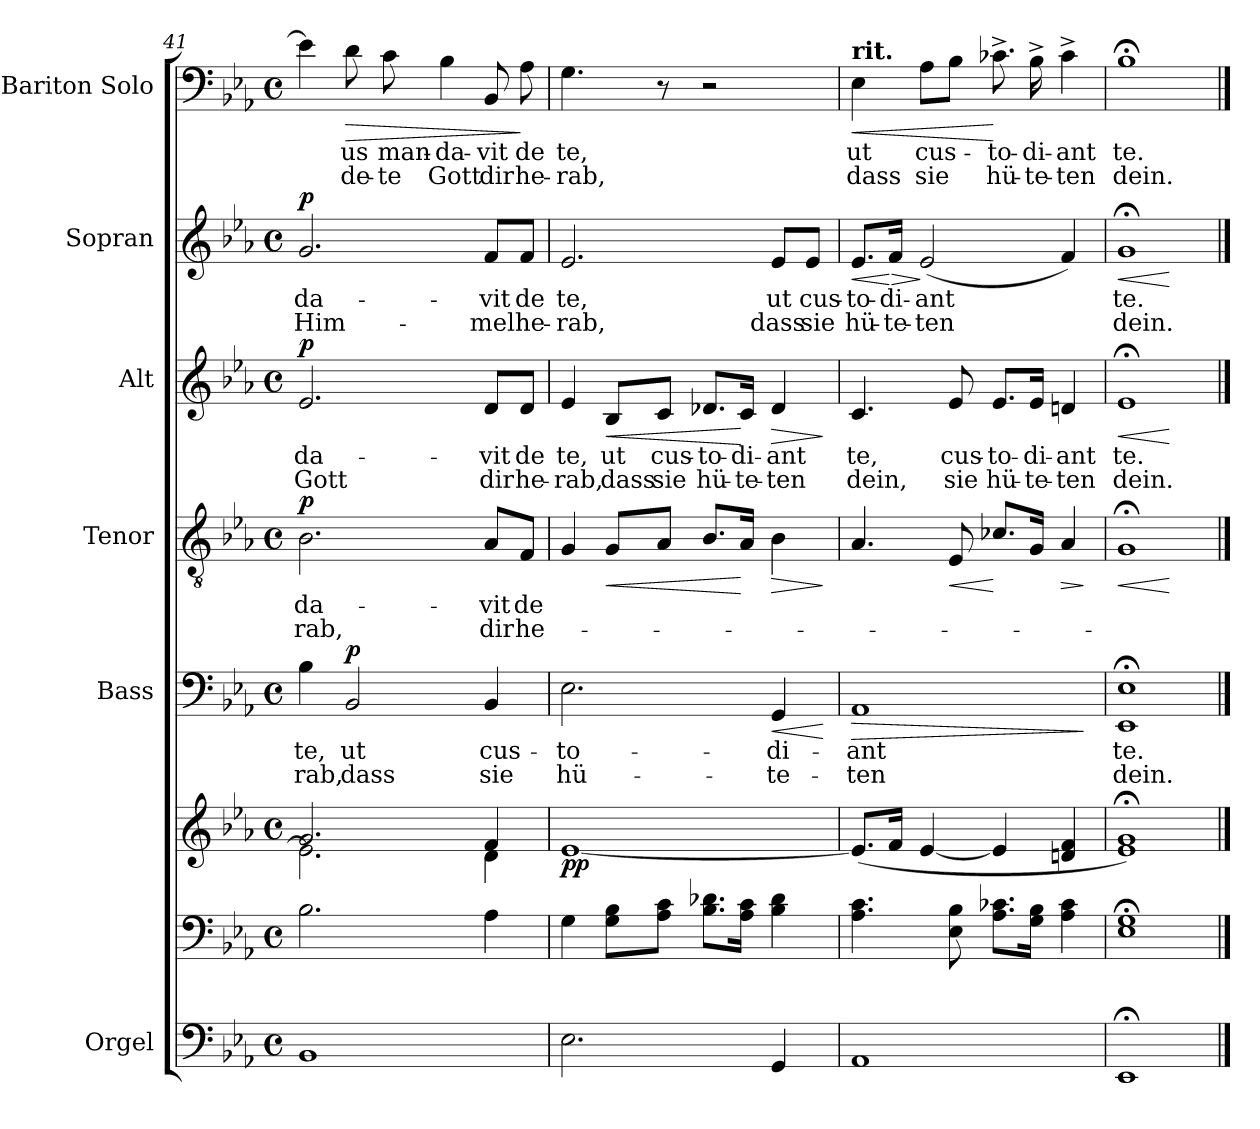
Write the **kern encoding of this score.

**kern	**kern	**kern	**dynam	**kern	**text	**text	**dynam	**kern	**text	**text	**dynam	**kern	**text	**text	**dynam	**kern	**text	**text	**dynam	**kern	**text	**text	**dynam
*part6	*part6	*part6	*part6	*part5	*part5	*part5	*part5	*part4	*part4	*part4	*part4	*part3	*part3	*part3	*part3	*part2	*part2	*part2	*part2	*part1	*part1	*part1	*part1
*staff8	*staff7	*staff6	*staff6/7/8	*staff5	*staff5	*staff5	*staff5	*staff4	*staff4	*staff4	*staff4	*staff3	*staff3	*staff3	*staff3	*staff2	*staff2	*staff2	*staff2	*staff1	*staff1	*staff1	*staff1
*I"Orgel	*	*	*	*I"Bass	*	*	*	*I"Tenor	*	*	*	*I"Alt	*	*	*	*I"Sopran	*	*	*	*I"Bariton Solo	*	*	*
*	*	*	*	*I'B	*	*	*	*I'T	*	*	*	*I'A	*	*	*	*I'S	*	*	*	*	*	*	*
*clefF4	*clefF4	*clefG2	*	*clefF4	*	*	*	*clefGv2	*	*	*	*clefG2	*	*	*	*clefG2	*	*	*	*clefF4	*	*	*
*k[b-e-a-]	*k[b-e-a-]	*k[b-e-a-]	*	*k[b-e-a-]	*	*	*	*k[b-e-a-]	*	*	*	*k[b-e-a-]	*	*	*	*k[b-e-a-]	*	*	*	*k[b-e-a-]	*	*	*
*E-:	*E-:	*E-:	*	*E-:	*	*	*	*E-:	*	*	*	*E-:	*	*	*	*E-:	*	*	*	*E-:	*	*	*
*M4/4	*M4/4	*M4/4	*	*M4/4	*	*	*	*M4/4	*	*	*	*M4/4	*	*	*	*M4/4	*	*	*	*M4/4	*	*	*
*met(c)	*met(c)	*met(c)	*	*met(c)	*	*	*	*met(c)	*	*	*	*met(c)	*	*	*	*met(c)	*	*	*	*met(c)	*	*	*
=41	=41	=41	=41	=41	=41	=41	=41	=41	=41	=41	=41	=41	=41	=41	=41	=41	=41	=41	=41	=41	=41	=41	=41
*	*	*^	*	*	*	*	*	*	*	*	*	*	*	*	*	*	*	*	*	*	*	*	*
!	!	!	!	!	!	!	!	!	!	!	!	!LO:DY:a	!	!	!	!LO:DY:a	!	!	!	!LO:DY:a	!	!	!	!
1BB-	2.B-\	2.g/	2.e-\]	.	4B-\	te,	-rab,	.	2.B-\	-da-	-rab,	p	2.e-/	-da-	Gott	p	2.g/	-da-	Him-	p	4e-\]	.	.	.
!	!	!	!	!	!	!	!	!LO:DY:a	!	!	!	!	!	!	!	!	!	!	!	!	!	!	!	!LO:HP:b
.	.	.	.	.	2BB-/	ut	dass	p	.	.	.	.	.	.	.	.	.	.	.	.	8d\	-us	-de-	>
.	.	.	.	.	.	.	.	.	.	.	.	.	.	.	.	.	.	.	.	.	8c\	man-	-te	.
.	.	.	.	.	.	.	.	.	.	.	.	.	.	.	.	.	.	.	.	.	4B-\	-da-	Gott	.
.	4A-\	4f/	4d\	.	4BB-/	cus-	sie	.	8A-/L	-vit	dir	.	8d/L	-vit	dir	.	8f/L	-vit	-mel	.	8BB-/	-vit	dir	.
.	.	.	.	.	.	.	.	.	8F/J	de	he--	.	8d/J	de	he-	.	8f/J	de	he-	.	8A-\	de	he-	]
*	*	*v	*v	*	*	*	*	*	*	*	*	*	*	*	*	*	*	*	*	*	*	*	*	*
!!LO:LB:g=z
=42	=42	=42	=42	=42	=42	=42	=42	=42	=42	=42	=42	=42	=42	=42	=42	=42	=42	=42	=42	=42	=42	=42	=42
!	!	!	!LO:DY:b	!	!	!	!	!	!	!	!	!	!	!	!	!	!	!	!	!	!	!	!
2.E-\	4G\	[1e-	pp	2.E-\	-to-	hü-	.	4G/	.	.	.	4e-/	te,	-rab,	.	2.e-/	te,	-rab,	.	4.G\	te,	-rab,	.
!	!	!	!	!	!	!	!	!	!	!	!LO:HP:b	!	!	!	!LO:HP:b	!	!	!	!	!	!	!	!
.	8G\ 8B-\L	.	.	.	.	.	.	8G/L	.	.	<	8B-/L	ut	dass	<	.	.	.	.	.	.	.	.
.	8A-\ 8c\J	.	.	.	.	.	.	8A-/J	.	.	.	8c/J	cus-	sie	.	.	.	.	.	8r	.	.	.
.	8.B-\ 8.d-X\L	.	.	.	.	.	.	8.B-/L	.	.	.	8.d-X/L	-to-	hü-	.	.	.	.	.	2r	.	.	.
.	16A-\ 16c\Jk	.	.	.	.	.	.	16A-/Jk	.	.	[	16c/Jk	-di-	-te-	[	.	.	.	.	.	.	.	.
!	!	!	!	!	!	!	!LO:HP:b	!	!	!	!LO:HP:b	!	!	!	!LO:HP:b	!	!	!	!	!	!	!	!
4GG/	4B-\ 4d-\	.	.	4GG/	-di-	-te-	<	4B-\	.	.	>	4d-/	-ant	-ten	>	8e-/L	ut	dass	.	.	.	.	.
.	.	.	.	.	.	.	.	.	.	.	.	.	.	.	.	8e-/J	cus-	sie	.	.	.	.	.
.	.	.	.	.	.	.	[	.	.	.	]	.	.	.	]	.	.	.	.	.	.	.	.
=43	=43	=43	=43	=43	=43	=43	=43	=43	=43	=43	=43	=43	=43	=43	=43	=43	=43	=43	=43	=43	=43	=43	=43
!	!	!	!	!	!	!	!	!	!	!	!	!	!	!	!	!	!	!	!	!LO:TX:a:B:t=rit.	!	!	!
!	!	!	!	!	!	!	!LO:HP:b	!	!	!	!	!	!	!	!	!	!	!	!LO:HP:b	!	!	!	!LO:HP:b
1AA-	4.A-\ 4.c\	(>8.e-/L]	.	1AA-	-ant	-ten	>	4.A-/	.	.	.	4.c/	te,	dein,	.	8.e-/L	-to-	hü-	<	4E-\	ut	dass	<
!	!	!	!	!	!	!	!	!	!	!	!	!	!	!	!	!	!	!	!LO:HP:n=1:b	!	!	!	!
.	.	16f/Jk	.	.	.	.	.	.	.	.	.	.	.	.	.	16f/Jk	-di-	-te-	[ >	.	.	.	.
.	.	[4e-/	.	.	.	.	.	.	.	.	.	.	.	.	.	(>2e-/	-ant	-ten	]	8A-\L	cus-	sie	.
!	!	!	!	!	!	!	!	!	!	!	!LO:HP:b	!	!	!	!	!	!	!	!	!	!	!	!
.	8E-\ 8B-\	.	.	.	.	.	.	8E-/	.	.	<	8e-/	cus-	sie	.	.	.	.	.	8B-\J	.	.	.
.	8.A-\ 8.c-X\L	4e-/]	.	.	.	.	.	8.c-X/L	.	.	[	8.e-/L	-to-	hü-	.	.	.	.	.	8.c-X^\	-to-	hü-	[
.	16G\ 16B-\Jk	.	.	.	.	.	.	16G/Jk	.	.	.	16e-/Jk	-di-	-te-	.	.	.	.	.	16B-^\	-di-	-te-	.
!	!	!	!	!	!	!	!	!	!	!	!LO:HP:b	!	!	!	!	!	!	!	!	!	!	!	!
.	4A-\ 4c-\	4dn/ 4f/	.	.	.	.	.	4A-/	.	.	>	4dn/	-ant	-ten	.	4f/)	.	.	.	4c-^\	-ant	-ten	.
.	.	.	.	.	.	.	]	.	.	.	]	.	.	.	.	.	.	.	.	.	.	.	.
=44	=44	=44	=44	=44	=44	=44	=44	=44	=44	=44	=44	=44	=44	=44	=44	=44	=44	=44	=44	=44	=44	=44	=44
*	*^	*^	*	*	*	*	*	*	*	*	*	*	*	*	*	*	*	*	*	*	*	*	*
!	!	!	!	!	!	!	!	!	!	!	!	!	!LO:HP:b	!	!	!	!LO:HP:b	!	!	!	!LO:HP:b	!	!	!	!
1EE-;	1G;	1E-	1g;<)	1e-	.	1EE-;< 1E-;<	te.	dein.	.	1G;<	.	.	<	1e-;<	te.	dein.	<	1g;<	te.	dein.	<	1B-;<	te.	dein.	.
*	*v	*v	*	*	*	*	*	*	*	*	*	*	*	*	*	*	*	*	*	*	*	*	*	*	*
*	*	*v	*v	*	*	*	*	*	*	*	*	*	*	*	*	*	*	*	*	*	*	*	*	*
.	.	.	.	.	.	.	.	.	.	.	[	.	.	.	[	.	.	.	[	.	.	.	.
==	==	==	==	==	==	==	==	==	==	==	==	==	==	==	==	==	==	==	==	==	==	==	==
*-	*-	*-	*-	*-	*-	*-	*-	*-	*-	*-	*-	*-	*-	*-	*-	*-	*-	*-	*-	*-	*-	*-	*-
